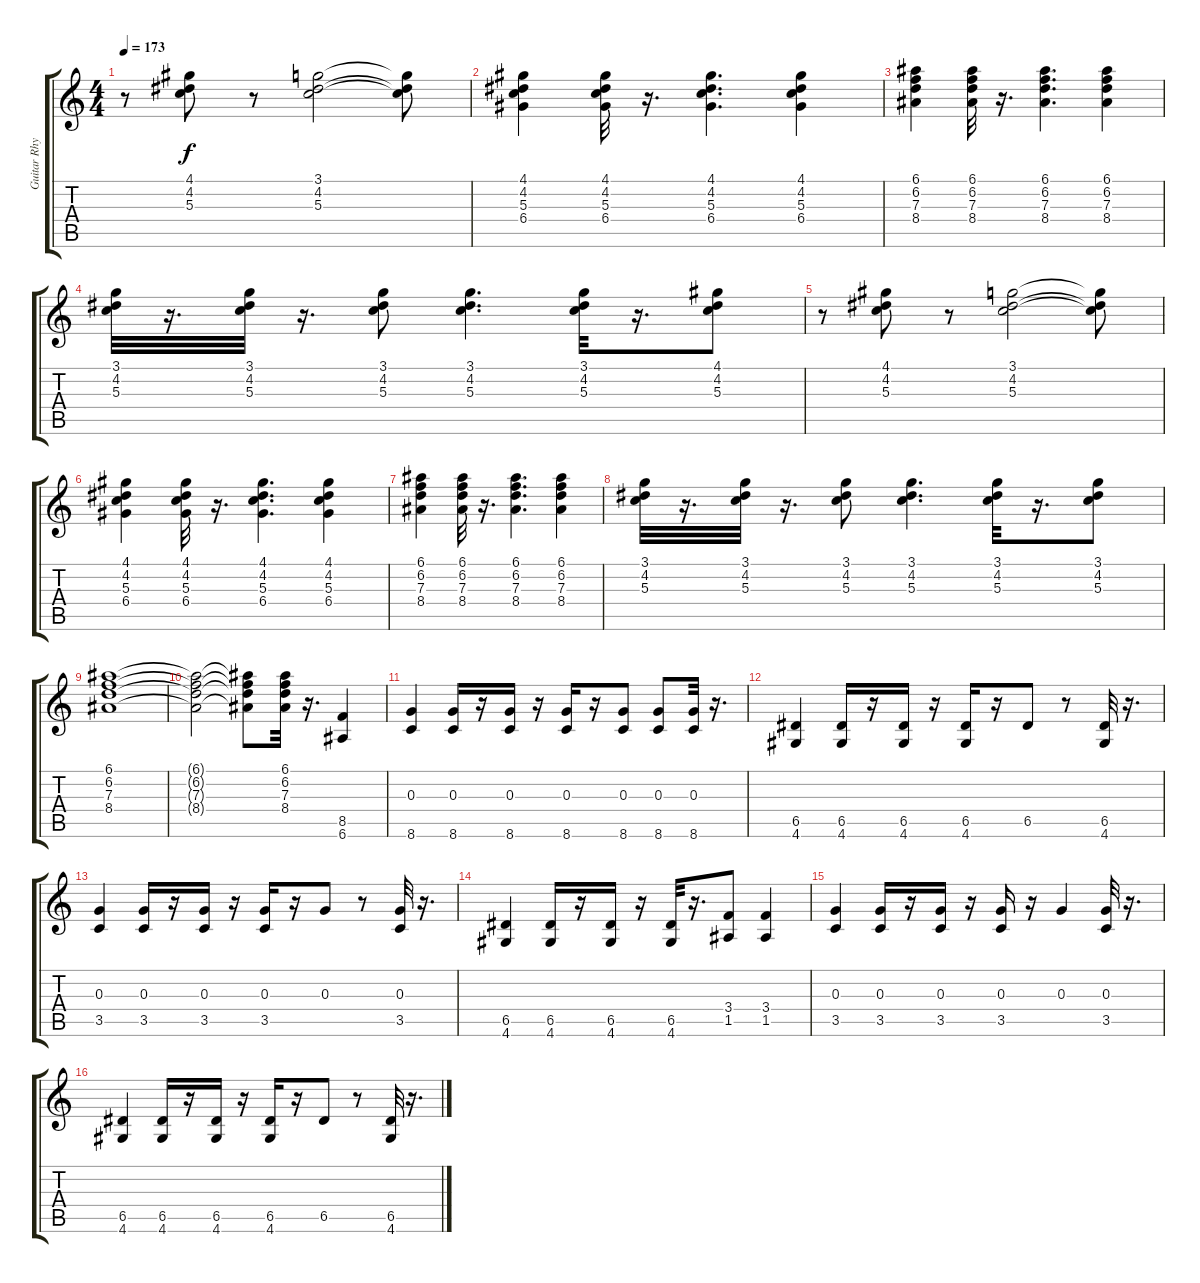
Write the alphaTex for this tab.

\track ("Guitar Rhythem Die" "Guitar Rhy") {instrument distortionguitar}
\staff {score tabs}
\tuning (E4 B3 G3 D3 A2 E2) {hide}
\ts (4 4)
\tempo 173
\clef g2
\ks c
r.8{dy f} (4.1 4.2 5.3).8 r.8 (3.1 4.2 5.3).2 (3.1{t} 4.2{t} 5.3{t}).8 |
(4.1 4.2 5.3 6.4).4 (4.1 4.2 5.3 6.4).32 r.16{d} (4.1 4.2 5.3 6.4).4{d} (4.1 4.2 5.3 6.4).4 |
(6.1 6.2 7.3 8.4).4 (6.1 6.2 7.3 8.4).32 r.16{d} (6.1 6.2 7.3 8.4).4{d} (6.1 6.2 7.3 8.4).4 |
(3.1 4.2 5.3).32 r.16{d} (3.1 4.2 5.3).32 r.16{d} (3.1 4.2 5.3).8 (3.1 4.2 5.3).4{d} (3.1 4.2 5.3).32 r.16{d} (4.1 4.2 5.3).8 |
r.8 (4.1 4.2 5.3).8 r.8 (3.1 4.2 5.3).2 (3.1{t} 4.2{t} 5.3{t}).8 |
(4.1 4.2 5.3 6.4).4 (4.1 4.2 5.3 6.4).32 r.16{d} (4.1 4.2 5.3 6.4).4{d} (4.1 4.2 5.3 6.4).4 |
(6.1 6.2 7.3 8.4).4 (6.1 6.2 7.3 8.4).32 r.16{d} (6.1 6.2 7.3 8.4).4{d} (6.1 6.2 7.3 8.4).4 |
(3.1 4.2 5.3).32 r.16{d} (3.1 4.2 5.3).32 r.16{d} (3.1 4.2 5.3).8 (3.1 4.2 5.3).4{d} (3.1 4.2 5.3).32 r.16{d} (3.1 4.2 5.3).8 |
(6.1 6.2 7.3 8.4).1 |
(6.1{t} 6.2{t} 7.3{t} 8.4{t}).2 (6.1{t} 6.2{t} 7.3{t} 8.4{t}).8 (6.1 6.2 7.3 8.4).32 r.16{d} (8.5 6.6).4 |
(0.3 8.6).4 (0.3 8.6).16 r.16 (0.3 8.6).16 r.16 (0.3 8.6).16 r.16 (0.3 8.6).8 (0.3 8.6).8 (0.3 8.6).32 r.16{d} |
(6.5 4.6).4 (6.5 4.6).16 r.16 (6.5 4.6).16 r.16 (6.5 4.6).16 r.16 6.5.8 r.8 (6.5 4.6).32 r.16{d} |
(0.3 3.5).4 (0.3 3.5).16 r.16 (0.3 3.5).16 r.16 (0.3 3.5).16 r.16 0.3.8 r.8 (0.3 3.5).32 r.16{d} |
(6.5 4.6).4 (6.5 4.6).16 r.16 (6.5 4.6).16 r.16 (6.5 4.6).32 r.16{d} (3.4 1.5).8 (3.4 1.5).4 |
(0.3 3.5).4 (0.3 3.5).16 r.16 (0.3 3.5).16 r.16 (0.3 3.5).16 r.16 0.3.4 (0.3 3.5).32 r.16{d} |
(6.5 4.6).4 (6.5 4.6).16 r.16 (6.5 4.6).16 r.16 (6.5 4.6).16 r.16 6.5.8 r.8 (6.5 4.6).32 r.16{d}
